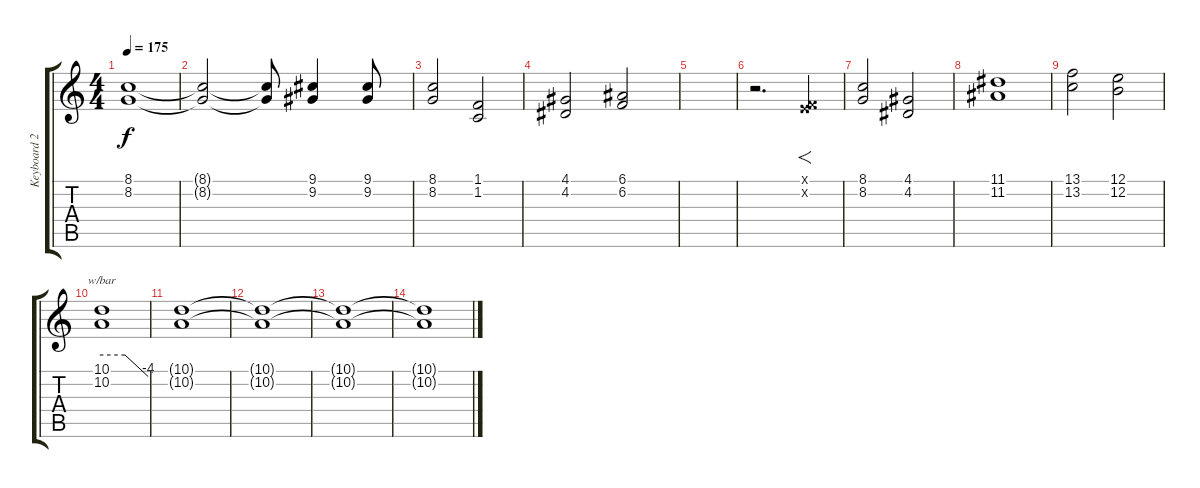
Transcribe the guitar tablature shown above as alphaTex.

\track ("Keyboard 2" "Keyboard 2") {instrument choiraahs}
\staff {score tabs}
\tuning (E4 B3 G3 D3 A2 E2) {hide}
\ts (4 4)
\tempo 175
\clef g2
\ks c
(8.1 8.2).1{dy f} |
(8.1{t} 8.2{t}).2 (8.1{t} 8.2{t}).8 (9.1 9.2).4 (9.1 9.2).8 |
(8.1 8.2).2 (1.1 1.2).2 |
(4.1 4.2).2 (6.1 6.2).2 |
|
r.2{d volume 14} (0.1{x} 6.2{x}).4{f} |
(8.1 8.2).2 (4.1 4.2).2 |
(11.1 11.2).1 |
(13.1 13.2).2 (12.1 12.2).2 |
(10.1 10.2).1{tbe (custom default 0 0 30 0 60 -16) volume 11} |
(10.1{t} 10.2{t}).1 |
(10.1{t} 10.2{t}).1 |
(10.1{t} 10.2{t}).1 |
(10.1{t} 10.2{t}).1
